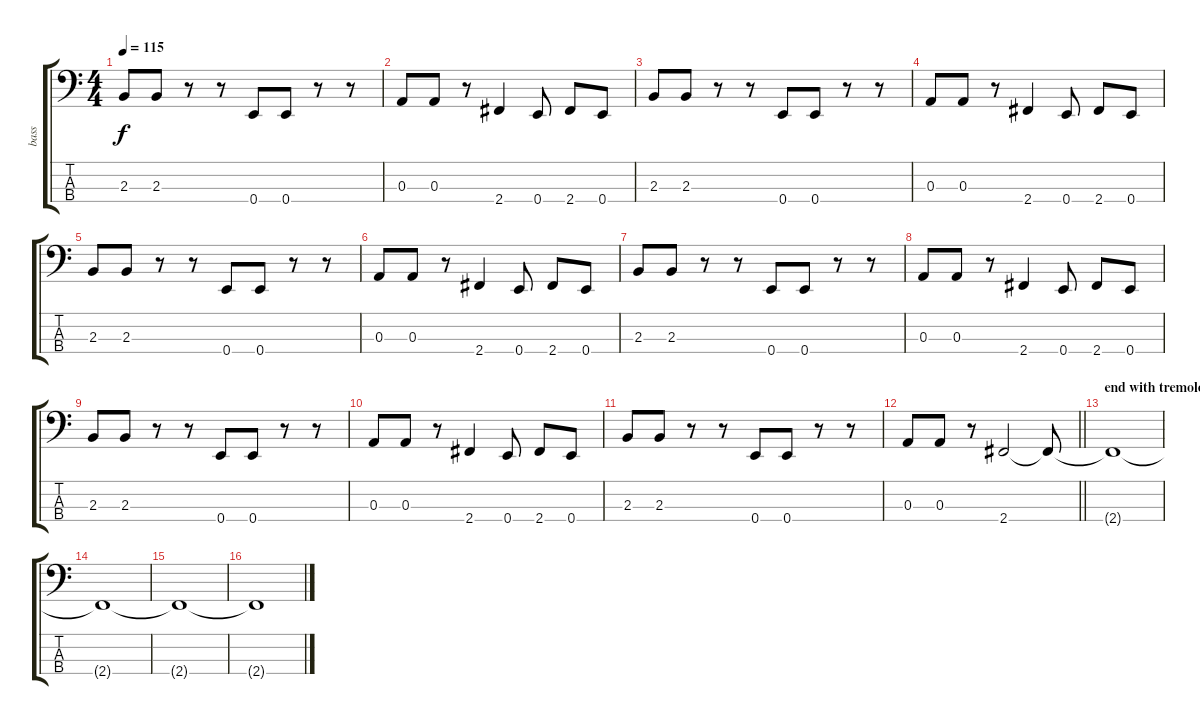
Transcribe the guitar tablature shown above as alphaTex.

\track ("bass" "bass") {instrument electricbassfinger}
\staff {score tabs}
\tuning (G2 D2 A1 E1) {hide}
\ts (4 4)
\tempo 115
\clef f4
\ks c
2.3.8{dy f} 2.3.8 r.8 r.8 0.4.8 0.4.8 r.8 r.8 |
0.3.8 0.3.8 r.8 2.4.4 0.4.8 2.4.8 0.4.8 |
2.3.8 2.3.8 r.8 r.8 0.4.8 0.4.8 r.8 r.8 |
0.3.8 0.3.8 r.8 2.4.4 0.4.8 2.4.8 0.4.8 |
2.3.8 2.3.8 r.8 r.8 0.4.8 0.4.8 r.8 r.8 |
0.3.8 0.3.8 r.8 2.4.4 0.4.8 2.4.8 0.4.8 |
2.3.8 2.3.8 r.8 r.8 0.4.8 0.4.8 r.8 r.8 |
0.3.8 0.3.8 r.8 2.4.4 0.4.8 2.4.8 0.4.8 |
2.3.8 2.3.8 r.8 r.8 0.4.8 0.4.8 r.8 r.8 |
0.3.8 0.3.8 r.8 2.4.4 0.4.8 2.4.8 0.4.8 |
2.3.8 2.3.8 r.8 r.8 0.4.8 0.4.8 r.8 r.8 |
\barLineRight lightlight
0.3.8 0.3.8 r.8 2.4.2 2.4{t}.8 |
\section ("" "end with tremolo picking")
2.4{t}.1 |
2.4{t}.1 |
2.4{t}.1 |
2.4{t}.1
